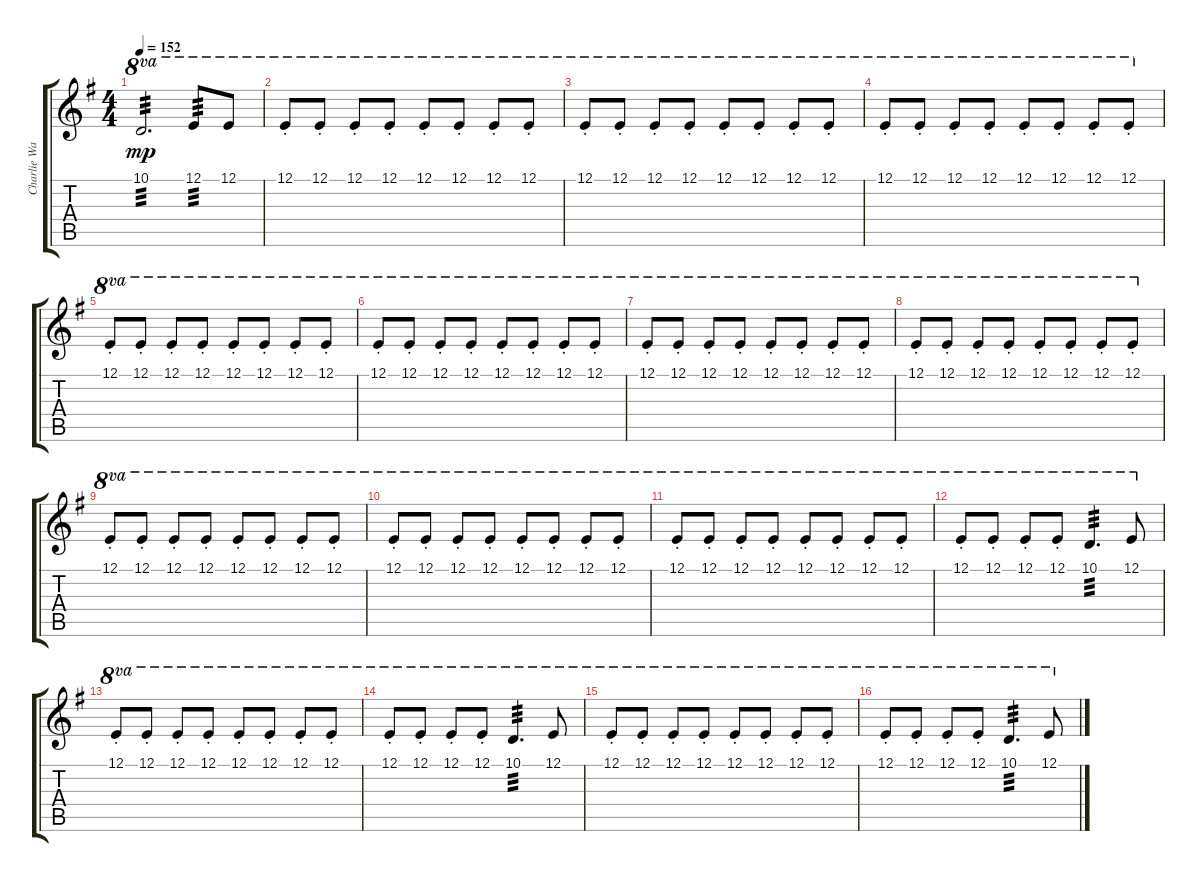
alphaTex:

\track ("Charlie Watts - Cymbal & Misc Percussion" "Charlie Wa") {instrument reversecymbal}
\staff {score tabs}
\tuning (E4 B3 G3 D3 A2 E2) {hide}
\ts (4 4)
\tempo 152
\clef g2
\ks g
10.1.2{d ot 8va tp 3 dy mp} 12.1.8{ot 8va tp 3} 12.1.8{ot 8va} |
12.1{st}.8{ot 8va} 12.1{st}.8{ot 8va} 12.1{st}.8{ot 8va} 12.1{st}.8{ot 8va} 12.1{st}.8{ot 8va} 12.1{st}.8{ot 8va} 12.1{st}.8{ot 8va} 12.1{st}.8{ot 8va} |
12.1{st}.8{ot 8va} 12.1{st}.8{ot 8va} 12.1{st}.8{ot 8va} 12.1{st}.8{ot 8va} 12.1{st}.8{ot 8va} 12.1{st}.8{ot 8va} 12.1{st}.8{ot 8va} 12.1{st}.8{ot 8va} |
12.1{st}.8{ot 8va} 12.1{st}.8{ot 8va} 12.1{st}.8{ot 8va} 12.1{st}.8{ot 8va} 12.1{st}.8{ot 8va} 12.1{st}.8{ot 8va} 12.1{st}.8{ot 8va} 12.1{st}.8{ot 8va} |
12.1{st}.8{ot 8va} 12.1{st}.8{ot 8va} 12.1{st}.8{ot 8va} 12.1{st}.8{ot 8va} 12.1{st}.8{ot 8va} 12.1{st}.8{ot 8va} 12.1{st}.8{ot 8va} 12.1{st}.8{ot 8va} |
12.1{st}.8{ot 8va} 12.1{st}.8{ot 8va} 12.1{st}.8{ot 8va} 12.1{st}.8{ot 8va} 12.1{st}.8{ot 8va} 12.1{st}.8{ot 8va} 12.1{st}.8{ot 8va} 12.1{st}.8{ot 8va} |
12.1{st}.8{ot 8va} 12.1{st}.8{ot 8va} 12.1{st}.8{ot 8va} 12.1{st}.8{ot 8va} 12.1{st}.8{ot 8va} 12.1{st}.8{ot 8va} 12.1{st}.8{ot 8va} 12.1{st}.8{ot 8va} |
12.1{st}.8{ot 8va} 12.1{st}.8{ot 8va} 12.1{st}.8{ot 8va} 12.1{st}.8{ot 8va} 12.1{st}.8{ot 8va} 12.1{st}.8{ot 8va} 12.1{st}.8{ot 8va} 12.1{st}.8{ot 8va} |
12.1{st}.8{ot 8va} 12.1{st}.8{ot 8va} 12.1{st}.8{ot 8va} 12.1{st}.8{ot 8va} 12.1{st}.8{ot 8va} 12.1{st}.8{ot 8va} 12.1{st}.8{ot 8va} 12.1{st}.8{ot 8va} |
12.1{st}.8{ot 8va} 12.1{st}.8{ot 8va} 12.1{st}.8{ot 8va} 12.1{st}.8{ot 8va} 12.1{st}.8{ot 8va} 12.1{st}.8{ot 8va} 12.1{st}.8{ot 8va} 12.1{st}.8{ot 8va} |
12.1{st}.8{ot 8va} 12.1{st}.8{ot 8va} 12.1{st}.8{ot 8va} 12.1{st}.8{ot 8va} 12.1{st}.8{ot 8va} 12.1{st}.8{ot 8va} 12.1{st}.8{ot 8va} 12.1{st}.8{ot 8va} |
12.1{st}.8{ot 8va} 12.1{st}.8{ot 8va} 12.1{st}.8{ot 8va} 12.1{st}.8{ot 8va} 10.1.4{d ot 8va tp 3} 12.1.8{ot 8va} |
12.1{st}.8{ot 8va} 12.1{st}.8{ot 8va} 12.1{st}.8{ot 8va} 12.1{st}.8{ot 8va} 12.1{st}.8{ot 8va} 12.1{st}.8{ot 8va} 12.1{st}.8{ot 8va} 12.1{st}.8{ot 8va} |
12.1{st}.8{ot 8va} 12.1{st}.8{ot 8va} 12.1{st}.8{ot 8va} 12.1{st}.8{ot 8va} 10.1.4{d ot 8va tp 3} 12.1.8{ot 8va} |
12.1{st}.8{ot 8va} 12.1{st}.8{ot 8va} 12.1{st}.8{ot 8va} 12.1{st}.8{ot 8va} 12.1{st}.8{ot 8va} 12.1{st}.8{ot 8va} 12.1{st}.8{ot 8va} 12.1{st}.8{ot 8va} |
12.1{st}.8{ot 8va} 12.1{st}.8{ot 8va} 12.1{st}.8{ot 8va} 12.1{st}.8{ot 8va} 10.1.4{d ot 8va tp 3} 12.1.8{ot 8va}
